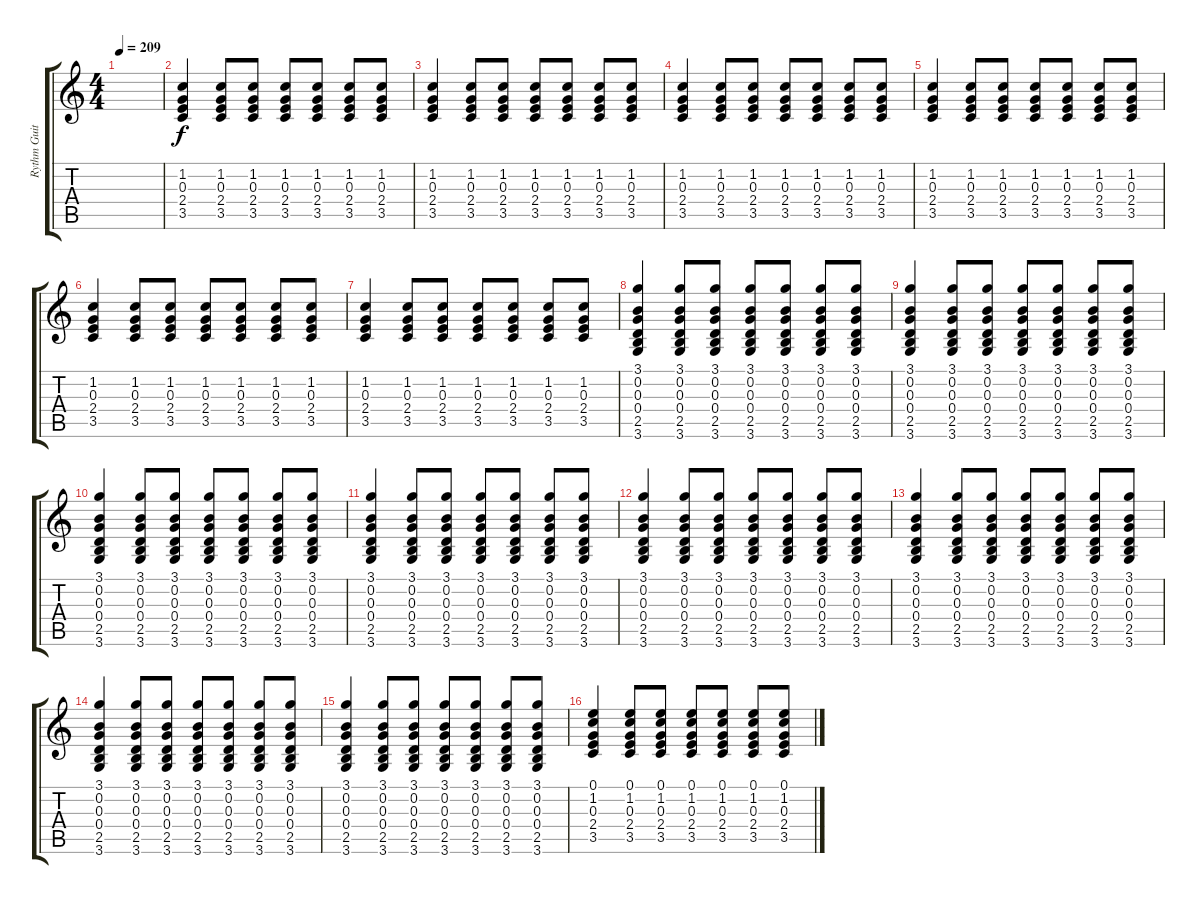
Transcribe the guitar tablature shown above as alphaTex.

\track ("Rythm Guitar" "Rythm Guit") {instrument acousticguitarsteel}
\staff {score tabs}
\tuning (E4 B3 G3 D3 A2 E2) {hide}
\ts (4 4)
\tempo 209
\clef g2
\ks c
|
(1.2 0.3 2.4 3.5).4 (1.2 0.3 2.4 3.5).8 (1.2 0.3 2.4 3.5).8 (1.2 0.3 2.4 3.5).8 (1.2 0.3 2.4 3.5).8 (1.2 0.3 2.4 3.5).8 (1.2 0.3 2.4 3.5).8 |
(1.2 0.3 2.4 3.5).4 (1.2 0.3 2.4 3.5).8 (1.2 0.3 2.4 3.5).8 (1.2 0.3 2.4 3.5).8 (1.2 0.3 2.4 3.5).8 (1.2 0.3 2.4 3.5).8 (1.2 0.3 2.4 3.5).8 |
(1.2 0.3 2.4 3.5).4 (1.2 0.3 2.4 3.5).8 (1.2 0.3 2.4 3.5).8 (1.2 0.3 2.4 3.5).8 (1.2 0.3 2.4 3.5).8 (1.2 0.3 2.4 3.5).8 (1.2 0.3 2.4 3.5).8 |
(1.2 0.3 2.4 3.5).4 (1.2 0.3 2.4 3.5).8 (1.2 0.3 2.4 3.5).8 (1.2 0.3 2.4 3.5).8 (1.2 0.3 2.4 3.5).8 (1.2 0.3 2.4 3.5).8 (1.2 0.3 2.4 3.5).8 |
(1.2 0.3 2.4 3.5).4 (1.2 0.3 2.4 3.5).8 (1.2 0.3 2.4 3.5).8 (1.2 0.3 2.4 3.5).8 (1.2 0.3 2.4 3.5).8 (1.2 0.3 2.4 3.5).8 (1.2 0.3 2.4 3.5).8 |
(1.2 0.3 2.4 3.5).4 (1.2 0.3 2.4 3.5).8 (1.2 0.3 2.4 3.5).8 (1.2 0.3 2.4 3.5).8 (1.2 0.3 2.4 3.5).8 (1.2 0.3 2.4 3.5).8 (1.2 0.3 2.4 3.5).8 |
(3.1 0.2 0.3 0.4 2.5 3.6).4 (3.1 0.2 0.3 0.4 2.5 3.6).8 (3.1 0.2 0.3 0.4 2.5 3.6).8 (3.1 0.2 0.3 0.4 2.5 3.6).8 (3.1 0.2 0.3 0.4 2.5 3.6).8 (3.1 0.2 0.3 0.4 2.5 3.6).8 (3.1 0.2 0.3 0.4 2.5 3.6).8 |
(3.1 0.2 0.3 0.4 2.5 3.6).4 (3.1 0.2 0.3 0.4 2.5 3.6).8 (3.1 0.2 0.3 0.4 2.5 3.6).8 (3.1 0.2 0.3 0.4 2.5 3.6).8 (3.1 0.2 0.3 0.4 2.5 3.6).8 (3.1 0.2 0.3 0.4 2.5 3.6).8 (3.1 0.2 0.3 0.4 2.5 3.6).8 |
(3.1 0.2 0.3 0.4 2.5 3.6).4 (3.1 0.2 0.3 0.4 2.5 3.6).8 (3.1 0.2 0.3 0.4 2.5 3.6).8 (3.1 0.2 0.3 0.4 2.5 3.6).8 (3.1 0.2 0.3 0.4 2.5 3.6).8 (3.1 0.2 0.3 0.4 2.5 3.6).8 (3.1 0.2 0.3 0.4 2.5 3.6).8 |
(3.1 0.2 0.3 0.4 2.5 3.6).4 (3.1 0.2 0.3 0.4 2.5 3.6).8 (3.1 0.2 0.3 0.4 2.5 3.6).8 (3.1 0.2 0.3 0.4 2.5 3.6).8 (3.1 0.2 0.3 0.4 2.5 3.6).8 (3.1 0.2 0.3 0.4 2.5 3.6).8 (3.1 0.2 0.3 0.4 2.5 3.6).8 |
(3.1 0.2 0.3 0.4 2.5 3.6).4 (3.1 0.2 0.3 0.4 2.5 3.6).8 (3.1 0.2 0.3 0.4 2.5 3.6).8 (3.1 0.2 0.3 0.4 2.5 3.6).8 (3.1 0.2 0.3 0.4 2.5 3.6).8 (3.1 0.2 0.3 0.4 2.5 3.6).8 (3.1 0.2 0.3 0.4 2.5 3.6).8 |
(3.1 0.2 0.3 0.4 2.5 3.6).4 (3.1 0.2 0.3 0.4 2.5 3.6).8 (3.1 0.2 0.3 0.4 2.5 3.6).8 (3.1 0.2 0.3 0.4 2.5 3.6).8 (3.1 0.2 0.3 0.4 2.5 3.6).8 (3.1 0.2 0.3 0.4 2.5 3.6).8 (3.1 0.2 0.3 0.4 2.5 3.6).8 |
(3.1 0.2 0.3 0.4 2.5 3.6).4 (3.1 0.2 0.3 0.4 2.5 3.6).8 (3.1 0.2 0.3 0.4 2.5 3.6).8 (3.1 0.2 0.3 0.4 2.5 3.6).8 (3.1 0.2 0.3 0.4 2.5 3.6).8 (3.1 0.2 0.3 0.4 2.5 3.6).8 (3.1 0.2 0.3 0.4 2.5 3.6).8 |
(3.1 0.2 0.3 0.4 2.5 3.6).4 (3.1 0.2 0.3 0.4 2.5 3.6).8 (3.1 0.2 0.3 0.4 2.5 3.6).8 (3.1 0.2 0.3 0.4 2.5 3.6).8 (3.1 0.2 0.3 0.4 2.5 3.6).8 (3.1 0.2 0.3 0.4 2.5 3.6).8 (3.1 0.2 0.3 0.4 2.5 3.6).8 |
(0.1 1.2 0.3 2.4 3.5).4 (0.1 1.2 0.3 2.4 3.5).8 (0.1 1.2 0.3 2.4 3.5).8 (0.1 1.2 0.3 2.4 3.5).8 (0.1 1.2 0.3 2.4 3.5).8 (0.1 1.2 0.3 2.4 3.5).8 (0.1 1.2 0.3 2.4 3.5).8
